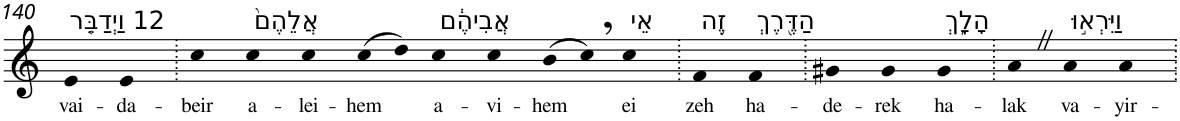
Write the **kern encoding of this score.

**kern	**text
*part1	*part1
*staff1	*staff1
*I"Piano	*
*I'Pno	*
!!LO:PB:g=z
*clefG2	*
*k[]	*
=140	=140
!LO:TX:a:t=12 וַיְדַבֵּ֤ר	!
!	!LO:LY:b
4e	vai-
!	!LO:LY:b
4e	-da-
=141.	=141.
!	!LO:LY:b
4cc	-beir
!LO:TX:a:t=אֲלֵהֶם֙	!
!	!LO:LY:b
4cc	a-
!	!LO:LY:b
4cc	-lei-
!	!LO:LY:b
(>8cc	-hem
8dd)	.
!LO:TX:a:t=אֲבִיהֶ֔ם	!
!	!LO:LY:b
4cc	a-
!	!LO:LY:b
4cc	-vi-
!	!LO:LY:b
(>8b	-hem
8cc,)	.
!LO:TX:a:t=אֵי	!
!	!LO:LY:b
4cc	ei
=142.	=142.
!LO:TX:a:t=זֶ֥ה	!
!	!LO:LY:b
4f	zeh
!LO:TX:a:t=הַדֶּ֖רֶךְ	!
!	!LO:LY:b
4f	ha-
=143.	=143.
!	!LO:LY:b
4g#X	-de-
!	!LO:LY:b
4g#	-rek
!LO:TX:a:t=הָלָ֑ךְ	!
!	!LO:LY:b
4g#	ha-
=144.	=144.
!	!LO:LY:b
4aZ	-lak
!LO:TX:a:t=וַיִּרְא֣וּ	!
!	!LO:LY:b
4a	va-
!	!LO:LY:b
4a	-yir-
=.	=.
*-	*-
